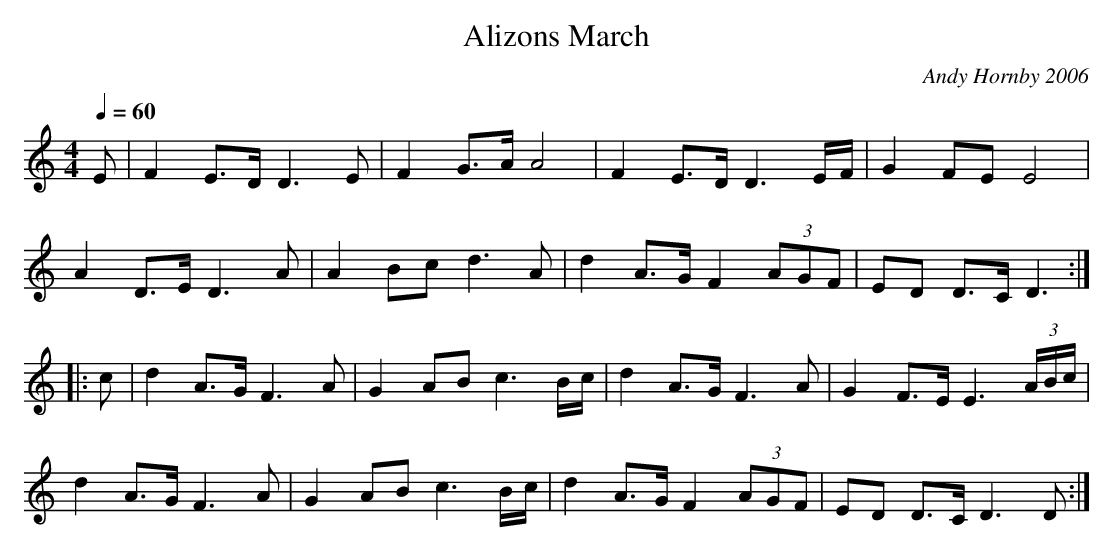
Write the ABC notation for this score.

X:1
T:Alizons March
C:Andy Hornby 2006
L:1/8
M:4/4
Q:1/4=60
K:C
E|F2E3/2D/2 D3E|F2G3/2A/2 A4|F2E3/2D/2 D3E/2F/2|G2FE E4|
A2D3/2E/2 D3A|A2Bc d3A|d2A3/2G/2 F2 (3AGF|ED D3/2C/2 D3:|
|:c|d2A3/2G/2 F3A|G2AB c3B/2c/2|d2A3/2G/2 F3A|G2F3/2E/2 E3 (3A/2B/2c/2|
d2A3/2G/2 F3A|G2AB c3B/2c/2|d2A3/2G/2 F2 (3AGF|ED D3/2C/2 D3D:|
